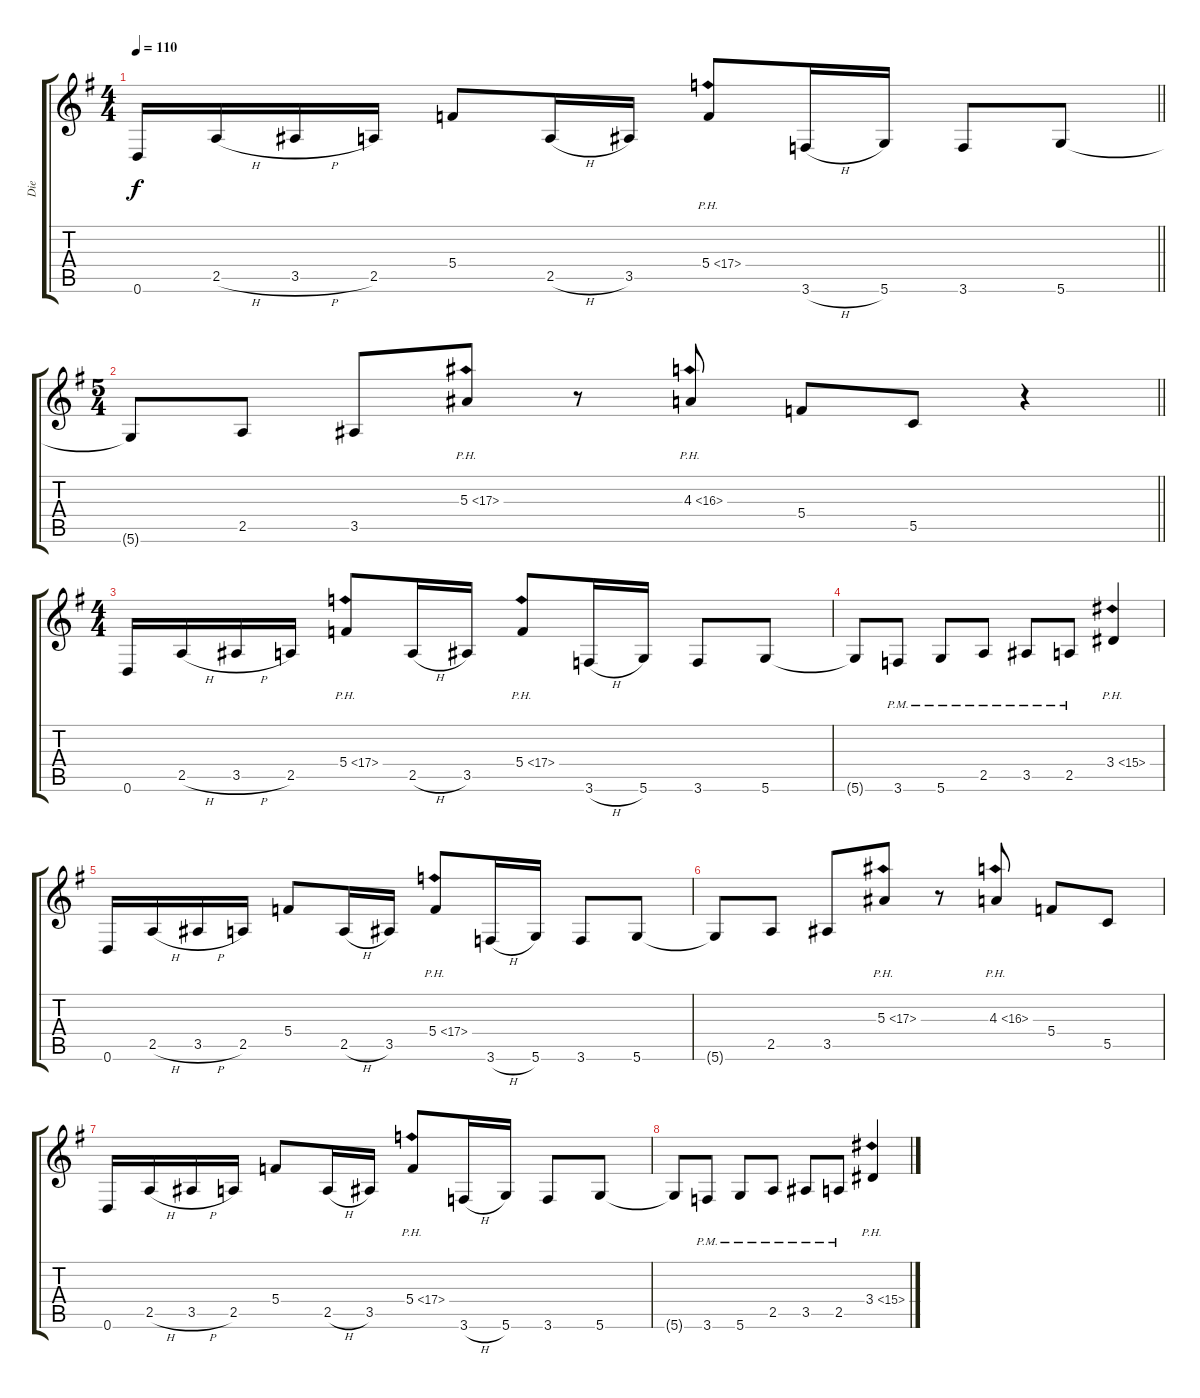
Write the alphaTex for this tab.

\track ("Die" "Die") {instrument electricguitarjazz}
\staff {score tabs}
\tuning (D4 A3 F3 C3 G2 D2) {hide}
\ts (4 4)
\tempo 110
\clef g2
\barLineRight lightlight
\ks g
0.6.16{dy f} 2.5{h}.16 3.5{h}.16 2.5.16 5.4.8 2.5{h}.16 3.5.16 5.4{ph 12}.8 3.6{h}.16 5.6.16 3.6.8 5.6.8 |
\ts (5 4)
\barLineRight lightlight
5.6{t}.8 2.5.8 3.5.8 5.3{ph 12}.8 r.8 4.3{ph 12}.8 5.4.8 5.5.8 r.4 |
\ts (4 4)
0.6.16 2.5{h}.16 3.5{h}.16 2.5.16 5.4{ph 12}.8 2.5{h}.16 3.5.16 5.4{ph 12}.8 3.6{h}.16 5.6.16 3.6.8 5.6.8 |
5.6{t}.8 3.6{pm}.8 5.6{pm}.8 2.5{pm}.8 3.5{pm}.8 2.5{pm}.8 3.4{ph 12}.4 |
0.6.16 2.5{h}.16 3.5{h}.16 2.5.16 5.4.8 2.5{h}.16 3.5.16 5.4{ph 12}.8 3.6{h}.16 5.6.16 3.6.8 5.6.8 |
5.6{t}.8 2.5.8 3.5.8 5.3{ph 12}.8 r.8 4.3{ph 12}.8 5.4.8 5.5.8 |
0.6.16 2.5{h}.16 3.5{h}.16 2.5.16 5.4.8 2.5{h}.16 3.5.16 5.4{ph 12}.8 3.6{h}.16 5.6.16 3.6.8 5.6.8 |
5.6{t}.8 3.6{pm}.8 5.6{pm}.8 2.5{pm}.8 3.5{pm}.8 2.5{pm}.8 3.4{ph 12}.4
